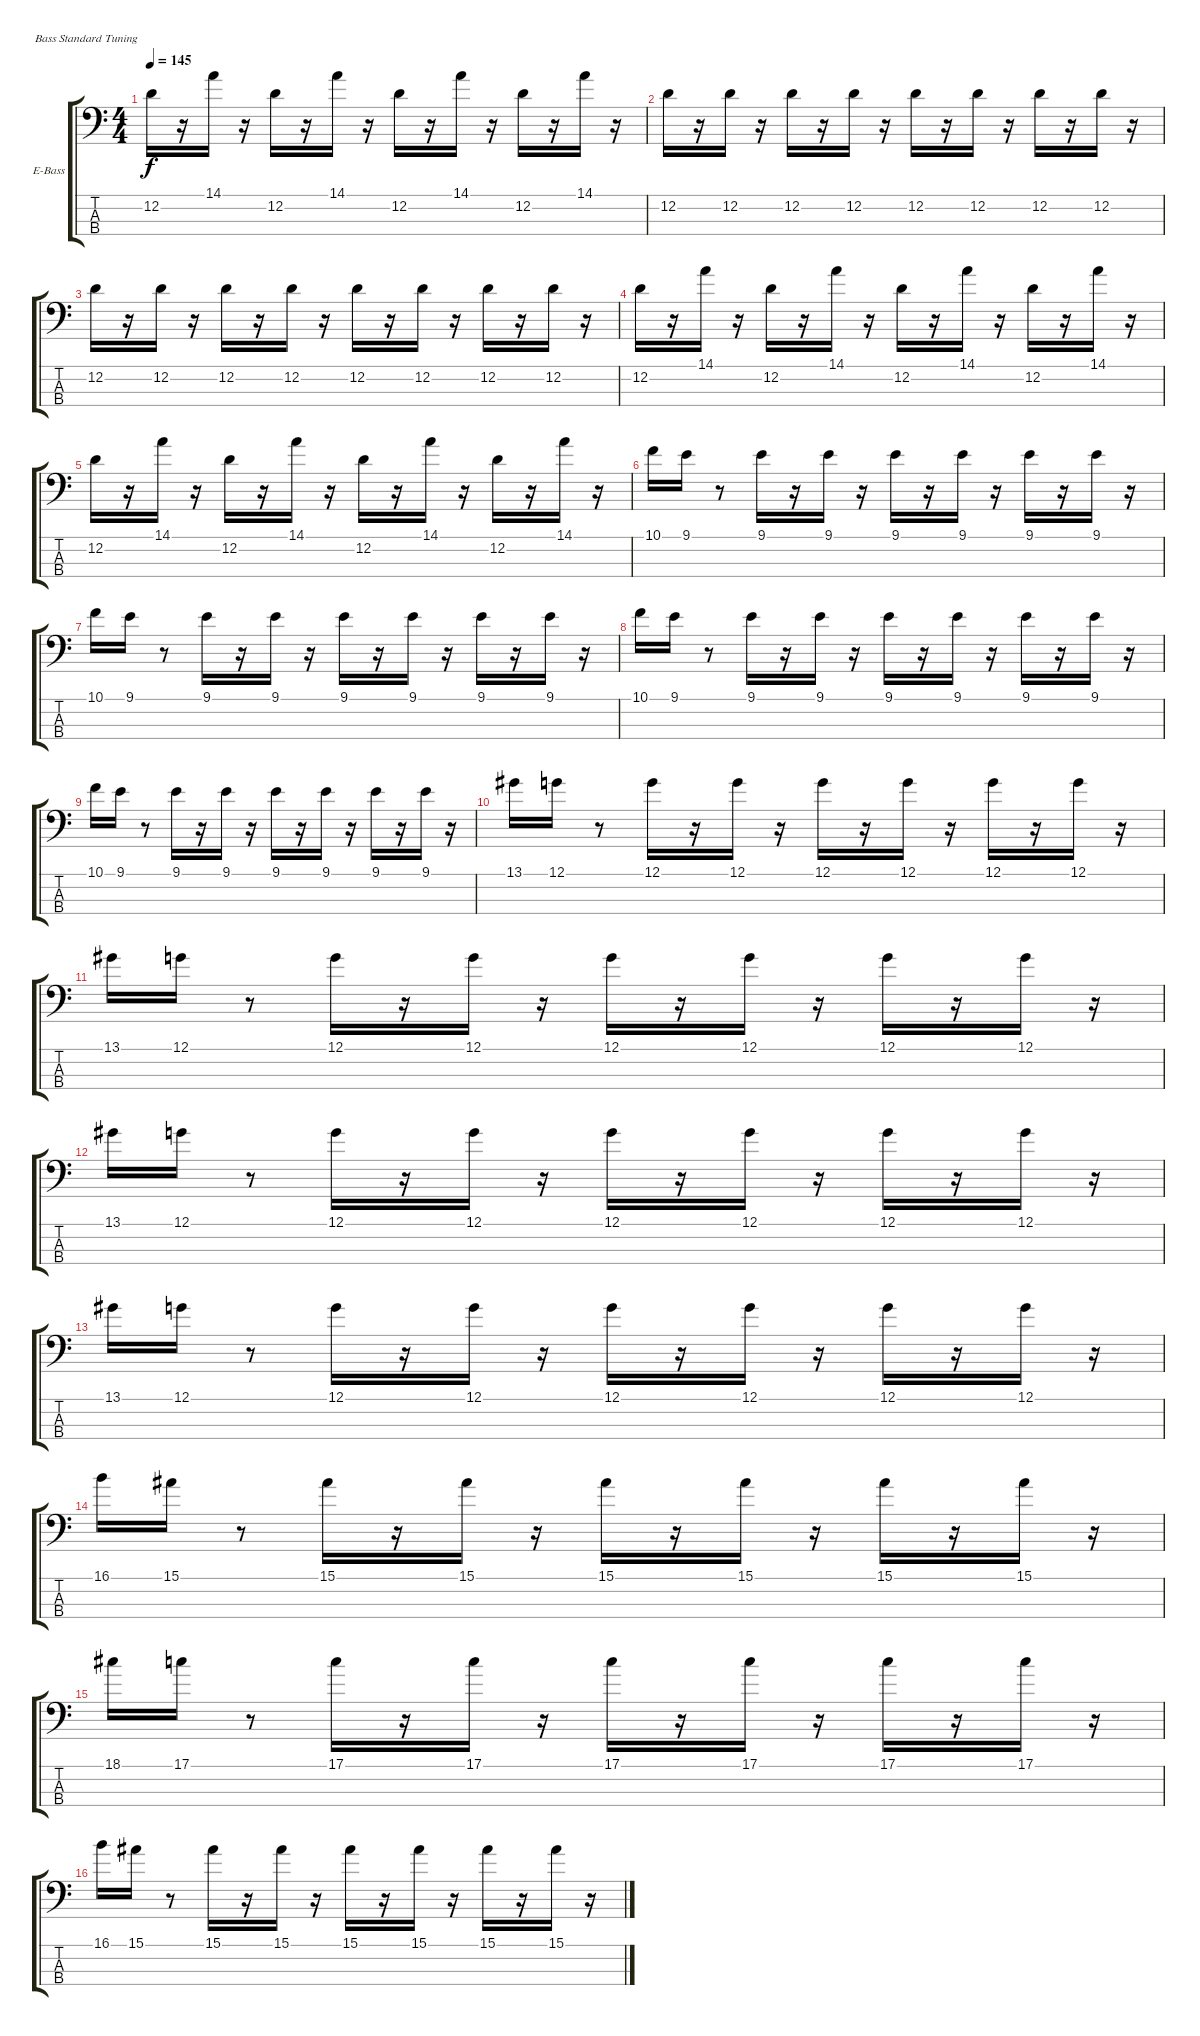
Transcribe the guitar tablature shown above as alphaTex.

\defaultSystemsLayout 4
\bracketExtendMode groupsimilarinstruments
\firstSystemTrackNameOrientation horizontal
\otherSystemsTrackNameOrientation horizontal
\track ("Electric Bass" "E-Bass") {instrument electricbassfinger}
\staff {score tabs}
\tuning (G2 D2 A1 E1)
\ts (4 4)
\tempo 145
\clef f4
\ks c
12.2.16{dy f} r.16 14.1.16 r.16 12.2.16 r.16 14.1.16 r.16 12.2.16 r.16 14.1.16 r.16 12.2.16 r.16 14.1.16 r.16 |
12.2.16 r.16 12.2.16 r.16 12.2.16 r.16 12.2.16 r.16 12.2.16 r.16 12.2.16 r.16 12.2.16 r.16 12.2.16 r.16 |
12.2.16 r.16 12.2.16 r.16 12.2.16 r.16 12.2.16 r.16 12.2.16 r.16 12.2.16 r.16 12.2.16 r.16 12.2.16 r.16 |
12.2.16 r.16 14.1.16 r.16 12.2.16 r.16 14.1.16 r.16 12.2.16 r.16 14.1.16 r.16 12.2.16 r.16 14.1.16 r.16 |
12.2.16 r.16 14.1.16 r.16 12.2.16 r.16 14.1.16 r.16 12.2.16 r.16 14.1.16 r.16 12.2.16 r.16 14.1.16 r.16 |
10.1.16 9.1.16 r.8 9.1.16 r.16 9.1.16 r.16 9.1.16 r.16 9.1.16 r.16 9.1.16 r.16 9.1.16 r.16 |
10.1.16 9.1.16 r.8 9.1.16 r.16 9.1.16 r.16 9.1.16 r.16 9.1.16 r.16 9.1.16 r.16 9.1.16 r.16 |
10.1.16 9.1.16 r.8 9.1.16 r.16 9.1.16 r.16 9.1.16 r.16 9.1.16 r.16 9.1.16 r.16 9.1.16 r.16 |
10.1.16 9.1.16 r.8 9.1.16 r.16 9.1.16 r.16 9.1.16 r.16 9.1.16 r.16 9.1.16 r.16 9.1.16 r.16 |
13.1.16 12.1.16 r.8 12.1.16 r.16 12.1.16 r.16 12.1.16 r.16 12.1.16 r.16 12.1.16 r.16 12.1.16 r.16 |
13.1.16 12.1.16 r.8 12.1.16 r.16 12.1.16 r.16 12.1.16 r.16 12.1.16 r.16 12.1.16 r.16 12.1.16 r.16 |
13.1.16 12.1.16 r.8 12.1.16 r.16 12.1.16 r.16 12.1.16 r.16 12.1.16 r.16 12.1.16 r.16 12.1.16 r.16 |
13.1.16 12.1.16 r.8 12.1.16 r.16 12.1.16 r.16 12.1.16 r.16 12.1.16 r.16 12.1.16 r.16 12.1.16 r.16 |
16.1.16 15.1.16 r.8 15.1.16 r.16 15.1.16 r.16 15.1.16 r.16 15.1.16 r.16 15.1.16 r.16 15.1.16 r.16 |
18.1.16 17.1.16 r.8 17.1.16 r.16 17.1.16 r.16 17.1.16 r.16 17.1.16 r.16 17.1.16 r.16 17.1.16 r.16 |
16.1.16 15.1.16 r.8 15.1.16 r.16 15.1.16 r.16 15.1.16 r.16 15.1.16 r.16 15.1.16 r.16 15.1.16 r.16
